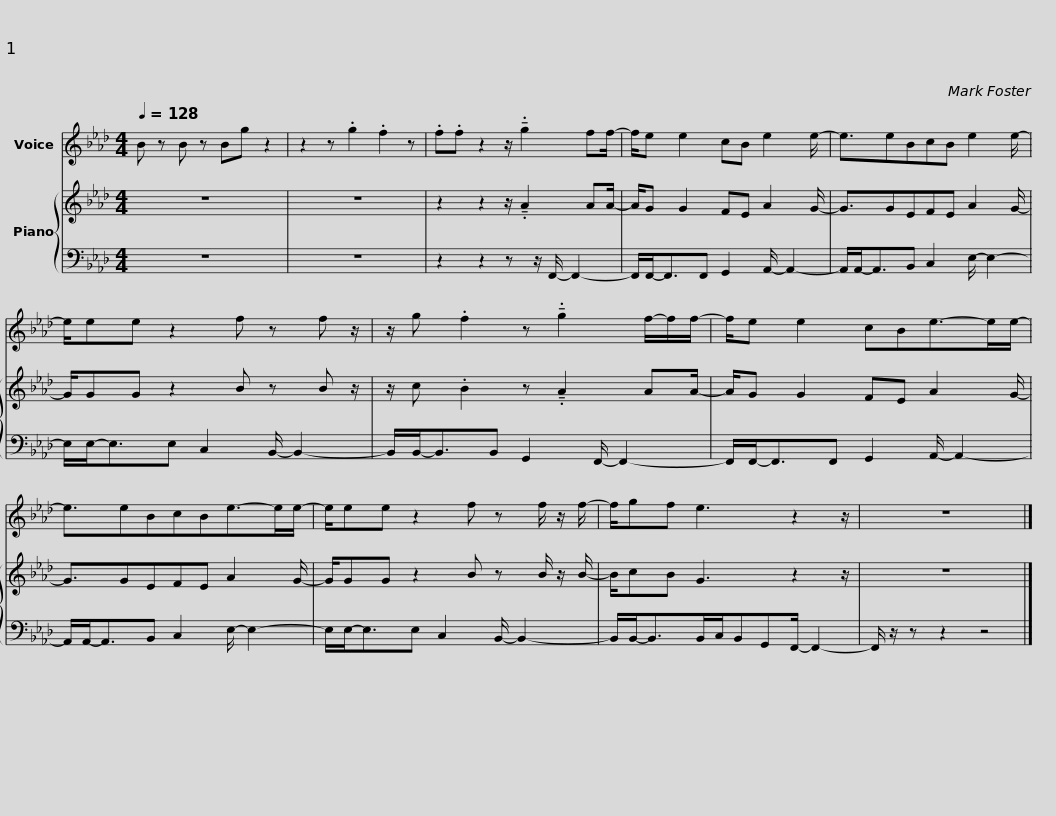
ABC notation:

X:1
%%score 1 { 2 | 3 }
L:1/8
Q:1/4=128
M:4/4
I:linebreak $
K:Ab
V:1 treble
V:2 treble
V:3 bass
V:1
 B z B z Bg z2 | z2 z .g2 .f2 z | .f.f z2 z/ !tenuto!.g2 ff/- | f/e e2 cB e2 e/- | e3/2eBcB e2 e/- |$ %5
 e/ee z2 f z f z/ | z/ g .f2 z !tenuto!.g2 f/-f/f/- | f/e e2 cBe->ee/- |$ e3/2eBcBe->ee/- | e/ee z2 f z f/ z/ f/- | %10
 f/gf e3 z2 z/ | z8 |] %12
V:2
 z8 | z8 | z2 z2 z/ !tenuto!.A2 AA/- | A/G G2 FE A2 G/- | G3/2GEFE A2 G/- |$ %5
 G/GG z2 B z B z/ | z/ c .B2 z !tenuto!.A2 AA/- | A/G G2 FE A2 G/- |$ G3/2GEFE A2 G/- | G/GG z2 B z B/ z/ B/- | %10
 B/cB G3 z2 z/ | z8 |] %12
V:3
 z8 | z8 | z2 z2 z z/ F,,/- F,,2- | F,,/F,,-<F,,F,, G,,2 A,,/- A,,2- | A,,/A,,-<A,,B,, C,2 E,/- E,2- |$ %5
 E,/E,-<E,E, C,2 B,,/- B,,2- | B,,/B,,-<B,,B,, G,,2 F,,/- F,,2- | F,,/F,,-<F,,F,, G,,2 A,,/- A,,2- |$ A,,/A,,-<A,,B,, C,2 E,/- E,2- | E,/E,-<E,E, C,2 B,,/- B,,2- | %10
 B,,/B,,-<B,,B,,/C,/B,,G,,F,,/- F,,2- | F,,/ z/ z z2 z4 |] %12
